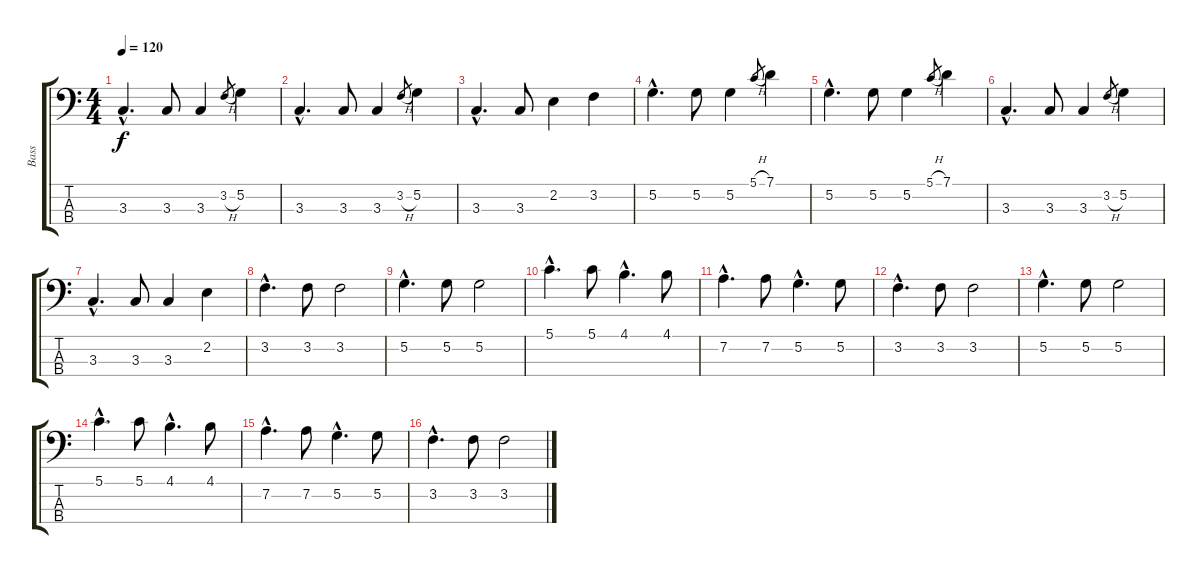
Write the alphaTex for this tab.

\track ("Bass" "Bass") {instrument electricbassfinger}
\staff {score tabs}
\tuning (G2 D2 A1 E1) {hide}
\ts (4 4)
\tempo 120
\clef f4
\ks c
3.3{hac}.4{d dy f} 3.3.8 3.3.4 3.2{h}.8{gr} 5.2.4 |
3.3{hac}.4{d} 3.3.8 3.3.4 3.2{h}.8{gr} 5.2.4 |
3.3{hac}.4{d} 3.3.8 2.2.4 3.2.4 |
5.2{hac}.4{d} 5.2.8 5.2.4 5.1{h}.8{gr} 7.1.4 |
5.2{hac}.4{d} 5.2.8 5.2.4 5.1{h}.8{gr} 7.1.4 |
3.3{hac}.4{d} 3.3.8 3.3.4 3.2{h}.8{gr} 5.2.4 |
3.3{hac}.4{d} 3.3.8 3.3.4 2.2.4 |
3.2{hac}.4{d} 3.2.8 3.2.2 |
5.2{hac}.4{d} 5.2.8 5.2.2 |
5.1{hac}.4{d} 5.1.8 4.1{hac}.4{d} 4.1.8 |
7.2{hac}.4{d} 7.2.8 5.2{hac}.4{d} 5.2.8 |
3.2{hac}.4{d} 3.2.8 3.2.2 |
5.2{hac}.4{d} 5.2.8 5.2.2 |
5.1{hac}.4{d} 5.1.8 4.1{hac}.4{d} 4.1.8 |
7.2{hac}.4{d} 7.2.8 5.2{hac}.4{d} 5.2.8 |
3.2{hac}.4{d} 3.2.8 3.2.2
